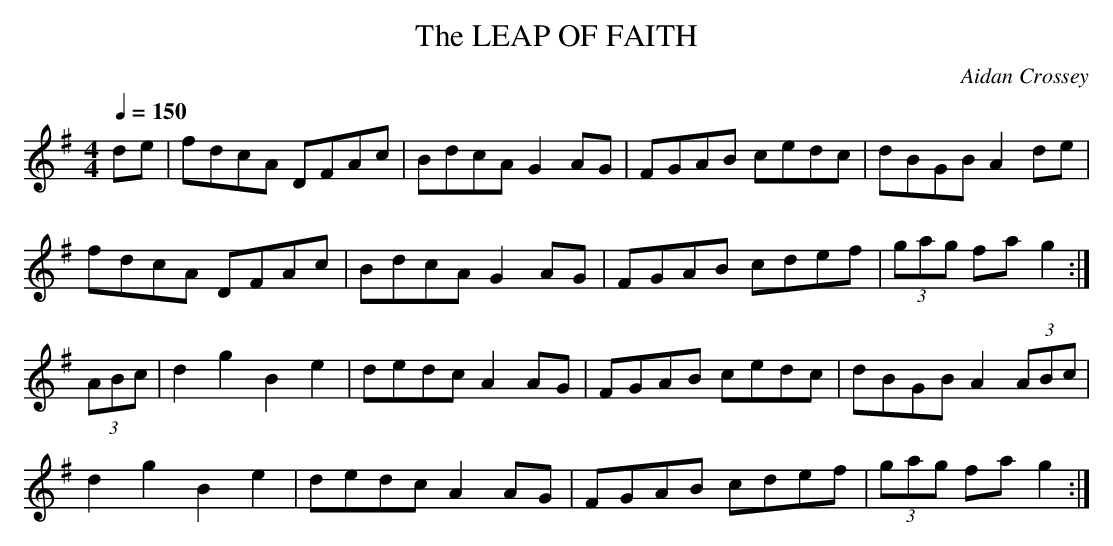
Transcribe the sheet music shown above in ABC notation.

X:1
T:LEAP OF FAITH, The
C:Aidan Crossey
Q:1/4=150
M: 4/4
L: 1/8
K: G Major
de|fdcA DFAc|BdcA G2AG|FGAB cedc|dBGB A2de|
fdcA DFAc|BdcA G2AG|FGAB cdef|(3gag fa g2:|
(3ABc|d2g2 B2e2|dedc A2AG|FGAB cedc|dBGB A2 (3ABc|
d2g2 B2e2|dedc A2AG|FGAB cdef|(3gag fa g2:|
